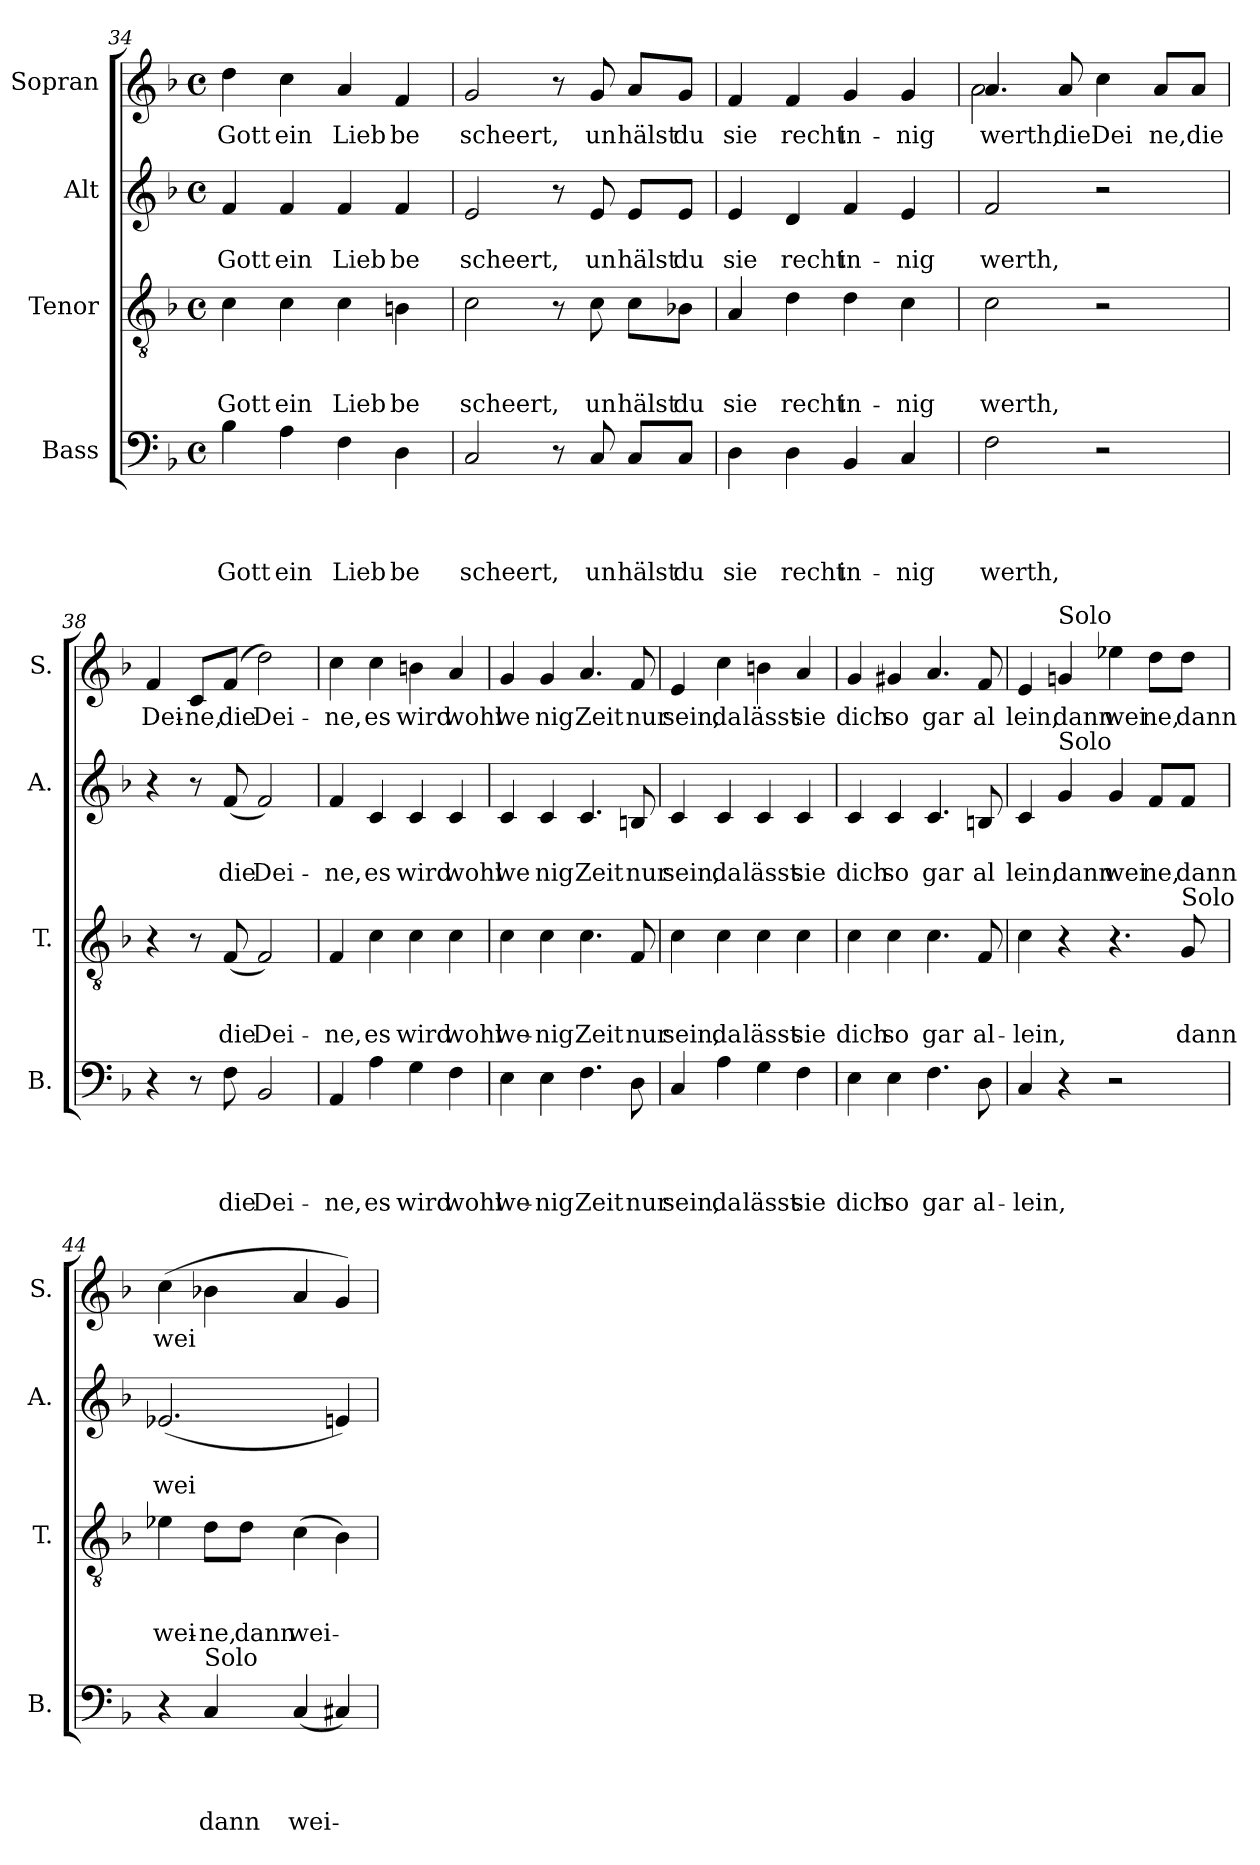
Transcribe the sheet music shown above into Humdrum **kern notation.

**kern	**text	**text	**text	**text	**kern	**text	**text	**text	**kern	**text	**text	**kern	**text
*part4	*part4	*part4	*part4	*part4	*part3	*part3	*part3	*part3	*part2	*part2	*part2	*part1	*part1
*staff4	*staff4	*staff4	*staff4	*staff4	*staff3	*staff3	*staff3	*staff3	*staff2	*staff2	*staff2	*staff1	*staff1
*I"Bass	*	*	*	*	*I"Tenor	*	*	*	*I"Alt	*	*	*I"Sopran	*
*I'B.	*	*	*	*	*I'T.	*	*	*	*I'A.	*	*	*I'S.	*
*clefF4	*	*	*	*	*clefGv2	*	*	*	*clefG2	*	*	*clefG2	*
*k[b-]	*	*	*	*	*k[b-]	*	*	*	*k[b-]	*	*	*k[b-]	*
*F:	*	*	*	*	*F:	*	*	*	*F:	*	*	*F:	*
*M4/4	*	*	*	*	*M4/4	*	*	*	*M4/4	*	*	*M4/4	*
*met(c)	*	*	*	*	*met(c)	*	*	*	*met(c)	*	*	*met(c)	*
=34	=34	=34	=34	=34	=34	=34	=34	=34	=34	=34	=34	=34	=34
!	!	!	!	!LO:LY:b	!	!	!	!LO:LY:b	!	!	!LO:LY:b	!	!LO:LY:b
4B-\	.	.	.	Gott	4c\	.	.	Gott	4f/	.	Gott	4dd\	Gott
!	!	!	!	!LO:LY:b	!	!	!	!LO:LY:b	!	!	!LO:LY:b	!	!LO:LY:b
4A\	.	.	.	ein	4c\	.	.	ein	4f/	.	ein	4cc\	ein
!	!	!	!	!LO:LY:b	!	!	!	!LO:LY:b	!	!	!LO:LY:b	!	!LO:LY:b
4F\	.	.	.	Lieb	4c\	.	.	Lieb	4f/	.	Lieb	4a/	Lieb
!	!	!	!	!LO:LY:b	!	!	!	!LO:LY:b	!	!	!LO:LY:b	!	!LO:LY:b
4D\	.	.	.	be	4Bn\	.	.	be	4f/	.	be	4f/	be
!!LO:LB:g=z
=35	=35	=35	=35	=35	=35	=35	=35	=35	=35	=35	=35	=35	=35
!	!	!	!	!LO:LY:b	!	!	!	!LO:LY:b	!	!	!LO:LY:b	!	!LO:LY:b
2C/	.	.	.	scheert,	2c\	.	.	scheert,	2e/	.	scheert,	2g/	scheert,
8r	.	.	.	.	8r	.	.	.	8r	.	.	8r	.
!	!	!	!	!LO:LY:b	!	!	!	!LO:LY:b	!	!	!LO:LY:b	!	!LO:LY:b
8C/	.	.	.	un	8c\	.	.	un	8e/	.	un	8g/	un
!	!	!	!	!LO:LY:b	!	!	!	!LO:LY:b	!	!	!LO:LY:b	!	!LO:LY:b
8C/L	.	.	.	hälst	8c\L	.	.	hälst	8e/L	.	hälst	8a/L	hälst
!	!	!	!	!LO:LY:b	!	!	!	!LO:LY:b	!	!	!LO:LY:b	!	!LO:LY:b
8C/J	.	.	.	du	8B-X\J	.	.	du	8e/J	.	du	8g/J	du
=36	=36	=36	=36	=36	=36	=36	=36	=36	=36	=36	=36	=36	=36
!	!	!	!	!LO:LY:b	!	!	!	!LO:LY:b	!	!	!LO:LY:b	!	!LO:LY:b
4D\	.	.	.	sie	4A/	.	.	sie	4e/	.	sie	4f/	sie
!	!	!	!	!LO:LY:b	!	!	!	!LO:LY:b	!	!	!LO:LY:b	!	!LO:LY:b
4D\	.	.	.	recht	4d\	.	.	recht	4d/	.	recht	4f/	recht
!	!	!	!	!LO:LY:b	!	!	!	!LO:LY:b	!	!	!LO:LY:b	!	!LO:LY:b
4BB-/	.	.	.	in-	4d\	.	.	in-	4f/	.	in-	4g/	in-
!	!	!	!	!LO:LY:b	!	!	!	!LO:LY:b	!	!	!LO:LY:b	!	!LO:LY:b
4C/	.	.	.	-nig	4c\	.	.	-nig	4e/	.	-nig	4g/	-nig
=37	=37	=37	=37	=37	=37	=37	=37	=37	=37	=37	=37	=37	=37
!	!	!	!	!LO:LY:b	!	!	!	!LO:LY:b	!	!	!LO:LY:b	!	!LO:LY:b
*	*	*	*	*	*	*	*	*	*	*	*	*^	*
2F\	.	.	.	werth,	2c\	.	.	werth,	2f/	.	werth,	4.a/	2a\	werth,
!	!	!	!	!	!	!	!	!	!	!	!	!	!	!LO:LY:b
.	.	.	.	.	.	.	.	.	.	.	.	8a/	.	die
!	!	!	!	!	!	!	!	!	!	!	!	!	!	!LO:LY:b
2r	.	.	.	.	2r	.	.	.	2r	.	.	4ryy	4cc\	Dei-
!	!	!	!	!	!	!	!	!	!	!	!	!	!	!LO:LY:b
.	.	.	.	.	.	.	.	.	.	.	.	8a/L	4ryy	ne,
!	!	!	!	!	!	!	!	!	!	!	!	!	!	!LO:LY:b
.	.	.	.	.	.	.	.	.	.	.	.	8a/J	.	die
*	*	*	*	*	*	*	*	*	*	*	*	*v	*v	*
=38	=38	=38	=38	=38	=38	=38	=38	=38	=38	=38	=38	=38	=38
!	!	!	!	!	!	!	!	!	!	!	!	!	!LO:LY:b
4r	.	.	.	.	4r	.	.	.	4r	.	.	4f/	-Dei-
!	!	!	!	!	!	!	!	!	!	!	!	!	!LO:LY:b
8r	.	.	.	.	8r	.	.	.	8r	.	.	8c/L	-ne,
!	!	!	!	!LO:LY:b	!	!	!	!LO:LY:b	!	!	!LO:LY:b	!	!LO:LY:b
8F\	.	.	.	die	(8F/	.	.	die	(8f/	.	die	(8f/J	die
!	!	!	!	!LO:LY:b	!	!	!	!LO:LY:b	!	!	!LO:LY:b	!	!LO:LY:b
2BB-/	.	.	.	Dei-	2F/)	.	.	Dei-	2f/)	.	Dei-	2dd\)	Dei-
=39	=39	=39	=39	=39	=39	=39	=39	=39	=39	=39	=39	=39	=39
!	!	!	!	!LO:LY:b	!	!	!	!LO:LY:b	!	!	!LO:LY:b	!	!LO:LY:b
4AA/	.	.	.	-ne,	4F/	.	.	-ne,	4f/	.	-ne,	4cc\	-ne,
!	!	!	!	!LO:LY:b	!	!	!	!LO:LY:b	!	!	!LO:LY:b	!	!LO:LY:b
4A\	.	.	.	es	4c\	.	.	es	4c/	.	es	4cc\	es
!	!	!	!	!LO:LY:b	!	!	!	!LO:LY:b	!	!	!LO:LY:b	!	!LO:LY:b
4G\	.	.	.	wird	4c\	.	.	wird	4c/	.	wird	4bn\	wird
!	!	!	!	!LO:LY:b	!	!	!	!LO:LY:b	!	!	!LO:LY:b	!	!LO:LY:b
4F\	.	.	.	wohl	4c\	.	.	wohl	4c/	.	wohl	4a/	wohl
!!LO:LB:g=z
=40	=40	=40	=40	=40	=40	=40	=40	=40	=40	=40	=40	=40	=40
!	!	!	!	!LO:LY:b	!	!	!	!LO:LY:b	!	!	!LO:LY:b	!	!LO:LY:b
4E\	.	.	.	we-	4c\	.	.	we-	4c/	.	we	4g/	we
!	!	!	!	!LO:LY:b	!	!	!	!LO:LY:b	!	!	!LO:LY:b	!	!LO:LY:b
4E\	.	.	.	-nig	4c\	.	.	-nig	4c/	.	nig	4g/	nig
!	!	!	!	!LO:LY:b	!	!	!	!LO:LY:b	!	!	!LO:LY:b	!	!LO:LY:b
4.F\	.	.	.	Zeit	4.c\	.	.	Zeit	4.c/	.	Zeit	4.a/	Zeit
!	!	!	!	!LO:LY:b	!	!	!	!LO:LY:b	!	!	!LO:LY:b	!	!LO:LY:b
8D\	.	.	.	nur	8F/	.	.	nur	8Bn/	.	nur	8f/	nur
=41	=41	=41	=41	=41	=41	=41	=41	=41	=41	=41	=41	=41	=41
!	!	!	!	!LO:LY:b	!	!	!	!LO:LY:b	!	!	!LO:LY:b	!	!LO:LY:b
4C/	.	.	.	sein,	4c\	.	.	sein,	4c/	.	sein,	4e/	sein,
!	!	!	!	!LO:LY:b	!	!	!	!LO:LY:b	!	!	!LO:LY:b	!	!LO:LY:b
4A\	.	.	.	da	4c\	.	.	da	4c/	.	da	4cc\	da
!	!	!	!	!LO:LY:b	!	!	!	!LO:LY:b	!	!	!LO:LY:b	!	!LO:LY:b
4G\	.	.	.	lässt	4c\	.	.	lässt	4c/	.	lässt	4bn\	lässt
!	!	!	!	!LO:LY:b	!	!	!	!LO:LY:b	!	!	!LO:LY:b	!	!LO:LY:b
4F\	.	.	.	sie	4c\	.	.	sie	4c/	.	sie	4a/	sie
=42	=42	=42	=42	=42	=42	=42	=42	=42	=42	=42	=42	=42	=42
!	!	!	!	!LO:LY:b	!	!	!	!LO:LY:b	!	!	!LO:LY:b	!	!LO:LY:b
4E\	.	.	.	dich	4c\	.	.	dich	4c/	.	dich	4g/	dich
!	!	!	!	!LO:LY:b	!	!	!	!LO:LY:b	!	!	!LO:LY:b	!	!LO:LY:b
4E\	.	.	.	so	4c\	.	.	so	4c/	.	so	4g#X/	so
!	!	!	!	!LO:LY:b	!	!	!	!LO:LY:b	!	!	!LO:LY:b	!	!LO:LY:b
4.F\	.	.	.	gar	4.c\	.	.	gar	4.c/	.	gar	4.a/	gar
!	!	!	!	!LO:LY:b	!	!	!	!LO:LY:b	!	!	!LO:LY:b	!	!LO:LY:b
8D\	.	.	.	al-	8F/	.	.	al-	8Bn/	.	al	8f/	al
=43	=43	=43	=43	=43	=43	=43	=43	=43	=43	=43	=43	=43	=43
!	!	!	!	!LO:LY:b	!	!	!	!LO:LY:b	!	!	!LO:LY:b	!	!LO:LY:b
4C/	.	.	.	-lein,	4c\	.	.	-lein,	4c/	.	lein,	4e/	lein,
!	!	!	!	!	!	!	!	!	!	!	!	!LO:TX:a:t=Solo	!
!	!	!	!	!	!	!	!	!	!LO:TX:a:t=Solo	!	!	!	!
!	!	!	!	!	!	!	!	!	!	!	!LO:LY:b	!	!LO:LY:b
4r	.	.	.	.	4r	.	.	.	4g/	.	dann	4gn/	dann
!	!	!	!	!	!	!	!	!	!	!	!LO:LY:b	!	!LO:LY:b
2r	.	.	.	.	4.r	.	.	.	4g/	.	wei	4ee-X\	wei
!	!	!	!	!	!	!	!	!	!	!	!LO:LY:b	!	!LO:LY:b
.	.	.	.	.	.	.	.	.	8f/L	.	ne,	8dd\L	ne,
!	!	!	!	!	!LO:TX:a:t=Solo	!	!	!	!	!	!	!	!
!	!	!	!	!	!	!	!	!LO:LY:b	!	!	!LO:LY:b	!	!LO:LY:b
.	.	.	.	.	8G/	.	.	dann	8f/J	.	dann	8dd\J	dann
=44	=44	=44	=44	=44	=44	=44	=44	=44	=44	=44	=44	=44	=44
!	!	!	!	!	!	!	!	!LO:LY:b	!	!	!LO:LY:b	!	!LO:LY:b
4r	.	.	.	.	4e-X\	.	.	wei-	(<2.e-X/	.	wei	(>4cc\	wei
!LO:TX:a:t=Solo	!	!	!	!	!	!	!	!	!	!	!	!	!
!	!	!	!	!LO:LY:b	!	!	!	!LO:LY:b	!	!	!	!	!
4C/	.	.	.	dann	8d\L	.	.	-ne,	.	.	.	4b-X\	.
!	!	!	!	!	!	!	!	!LO:LY:b	!	!	!	!	!
.	.	.	.	.	8d\J	.	.	dann	.	.	.	.	.
!	!	!	!	!LO:LY:b	!	!	!	!LO:LY:b	!	!	!	!	!
(<4C/	.	.	.	wei-	(>4c\	.	.	wei-	.	.	.	4a/	.
4C#X/)	.	.	.	.	4B-\)	.	.	.	4en/)	.	.	4g/)	.
=	=	=	=	=	=	=	=	=	=	=	=	=	=
*-	*-	*-	*-	*-	*-	*-	*-	*-	*-	*-	*-	*-	*-
